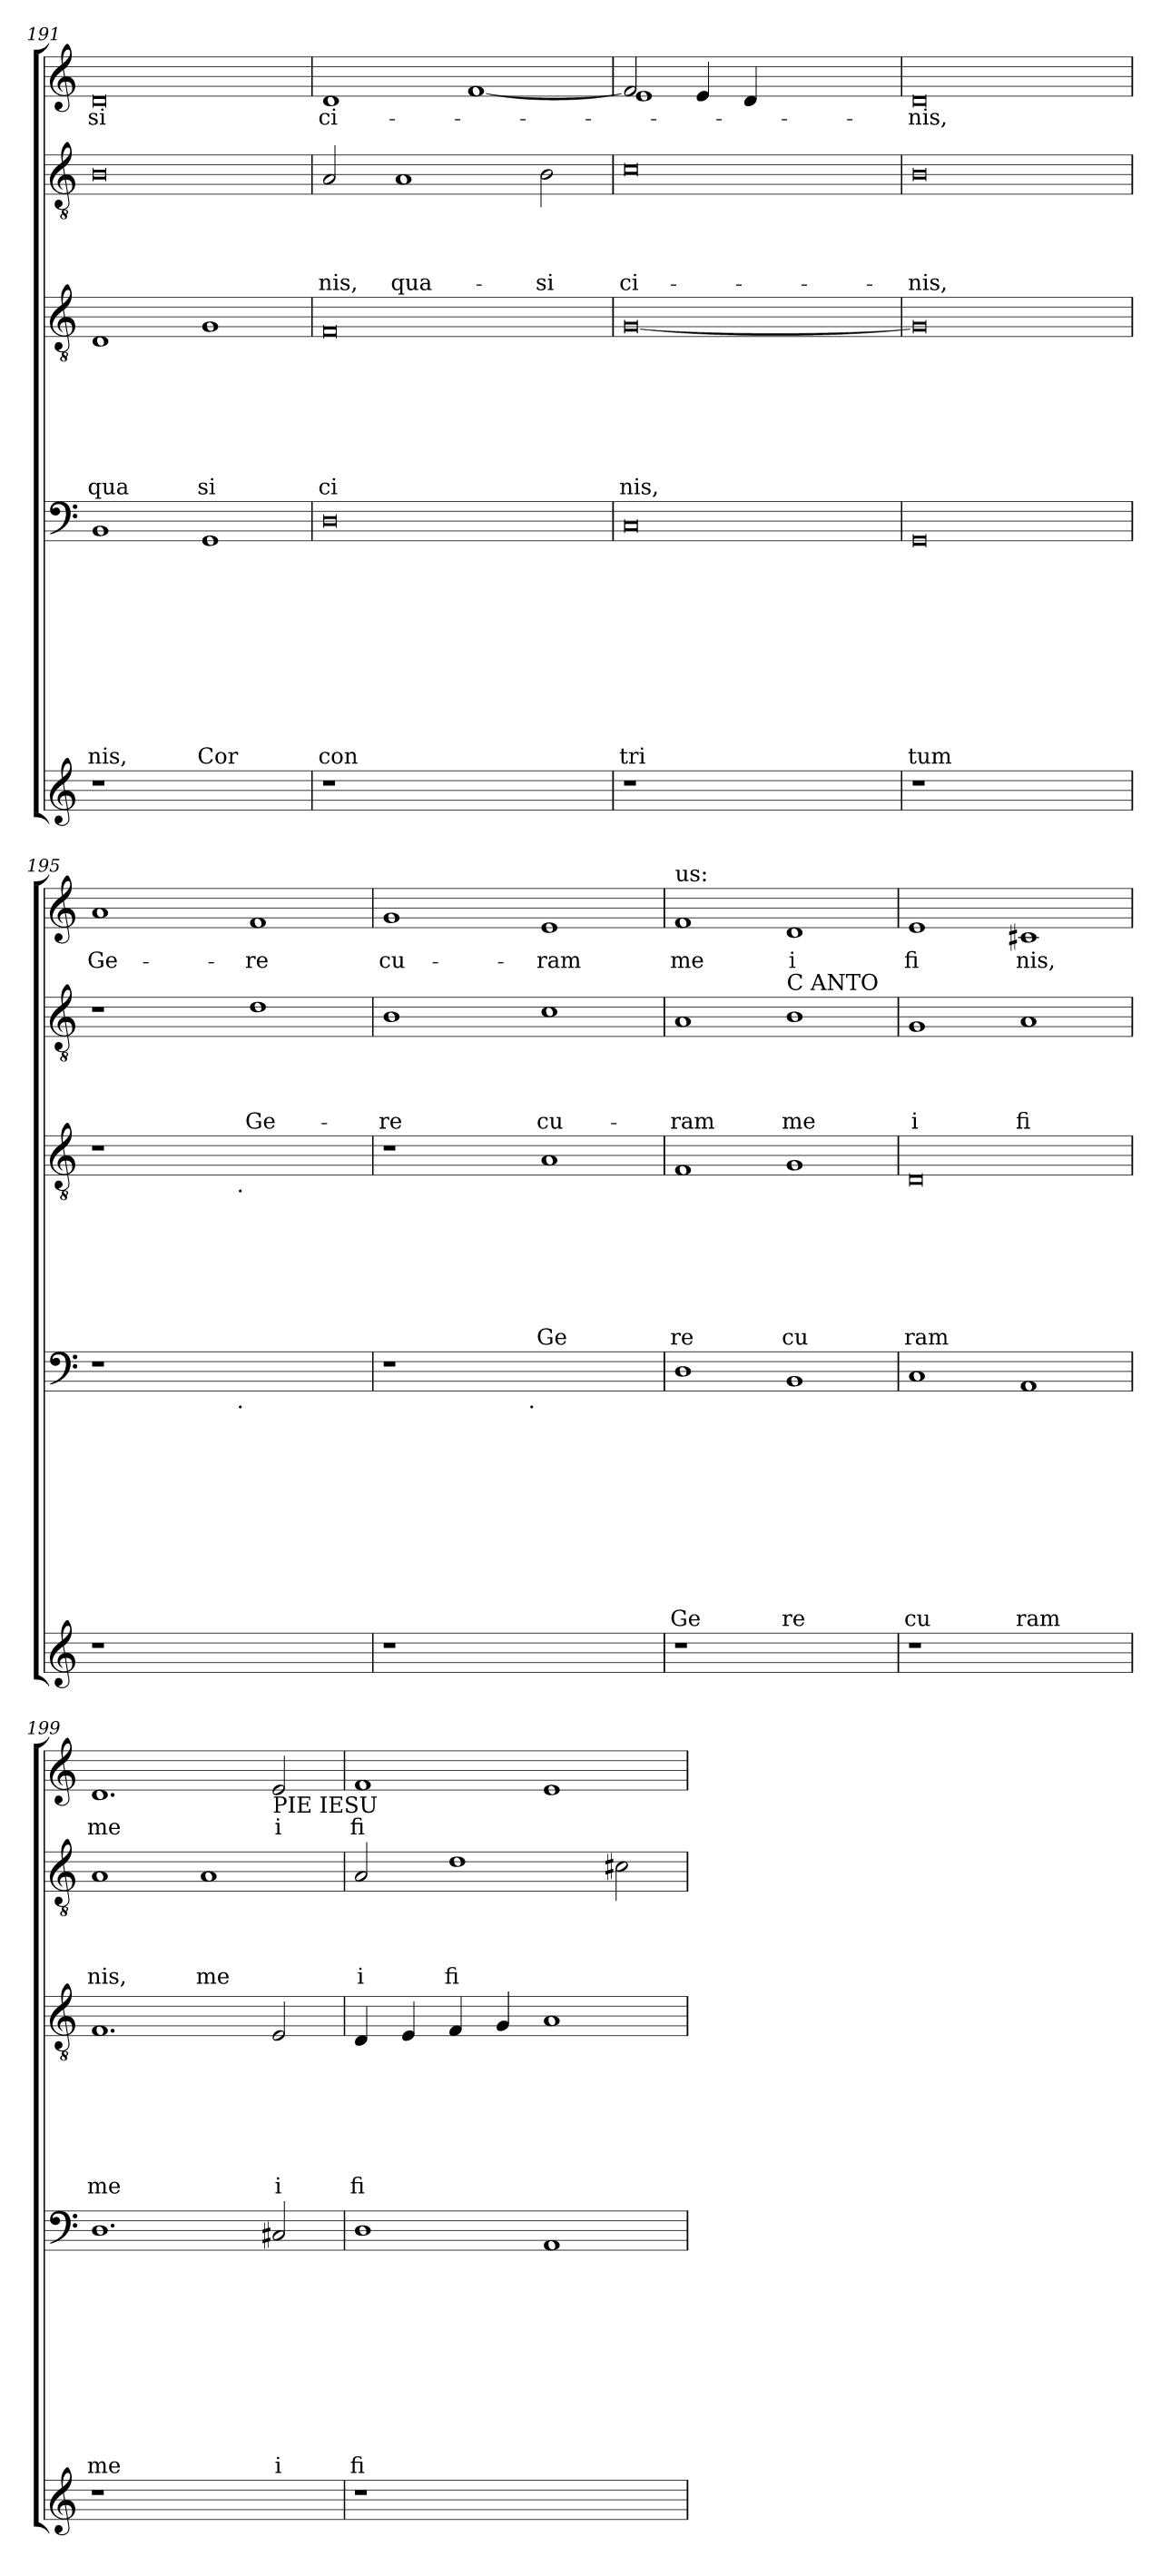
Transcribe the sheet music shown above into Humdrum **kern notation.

**kern	**kern	**text	**text	**text	**text	**text	**text	**text	**text	**text	**text	**kern	**text	**text	**text	**text	**text	**text	**text	**kern	**text	**text	**text	**text	**kern	**text
*part5	*part4	*part4	*part4	*part4	*part4	*part4	*part4	*part4	*part4	*part4	*part4	*part3	*part3	*part3	*part3	*part3	*part3	*part3	*part3	*part2	*part2	*part2	*part2	*part2	*part1	*part1
*staff5	*staff4	*staff4	*staff4	*staff4	*staff4	*staff4	*staff4	*staff4	*staff4	*staff4	*staff4	*staff3	*staff3	*staff3	*staff3	*staff3	*staff3	*staff3	*staff3	*staff2	*staff2	*staff2	*staff2	*staff2	*staff1	*staff1
*clefG2	*clefF4	*	*	*	*	*	*	*	*	*	*	*clefGv2	*	*	*	*	*	*	*	*clefGv2	*	*	*	*	*clefG2	*
*k[]	*k[]	*	*	*	*	*	*	*	*	*	*	*k[]	*	*	*	*	*	*	*	*k[]	*	*	*	*	*k[]	*
*C:	*C:	*	*	*	*	*	*	*	*	*	*	*C:	*	*	*	*	*	*	*	*C:	*	*	*	*	*C:	*
=191	=191	=191	=191	=191	=191	=191	=191	=191	=191	=191	=191	=191	=191	=191	=191	=191	=191	=191	=191	=191	=191	=191	=191	=191	=191	=191
!	!	!	!	!	!	!	!	!	!	!	!LO:LY:b	!	!	!	!	!	!	!	!LO:LY:b	!	!	!	!	!	!	!LO:LY:b
1r	1BB	.	.	.	.	.	.	.	.	.	nis,	1D	.	.	.	.	.	.	qua	0B	.	.	.	.	0d	-si
!	!	!	!	!	!	!	!	!	!	!	!LO:LY:b	!	!	!	!	!	!	!	!LO:LY:b	!	!	!	!	!	!	!
1ryy	1GG	.	.	.	.	.	.	.	.	.	Cor	1G	.	.	.	.	.	.	si	.	.	.	.	.	.	.
=192	=192	=192	=192	=192	=192	=192	=192	=192	=192	=192	=192	=192	=192	=192	=192	=192	=192	=192	=192	=192	=192	=192	=192	=192	=192	=192
!	!	!	!	!	!	!	!	!	!	!	!LO:LY:b	!	!	!	!	!	!	!	!LO:LY:b	!	!	!	!	!LO:LY:b	!	!LO:LY:b
1r	0D	.	.	.	.	.	.	.	.	.	con	0F	.	.	.	.	.	.	ci	2A/	.	.	.	-nis,	1d	ci-
!	!	!	!	!	!	!	!	!	!	!	!	!	!	!	!	!	!	!	!	!	!	!	!	!LO:LY:b	!	!
.	.	.	.	.	.	.	.	.	.	.	.	.	.	.	.	.	.	.	.	1A	.	.	.	qua-	.	.
1ryy	.	.	.	.	.	.	.	.	.	.	.	.	.	.	.	.	.	.	.	.	.	.	.	.	[<1f	.
!	!	!	!	!	!	!	!	!	!	!	!	!	!	!	!	!	!	!	!	!	!	!	!	!LO:LY:b	!	!
.	.	.	.	.	.	.	.	.	.	.	.	.	.	.	.	.	.	.	.	2B\	.	.	.	-si	.	.
=193	=193	=193	=193	=193	=193	=193	=193	=193	=193	=193	=193	=193	=193	=193	=193	=193	=193	=193	=193	=193	=193	=193	=193	=193	=193	=193
!	!	!	!	!	!	!	!	!	!	!	!LO:LY:b	!	!	!	!	!	!	!	!LO:LY:b	!	!	!	!	!LO:LY:b	!	!
*	*	*	*	*	*	*	*	*	*	*	*	*	*	*	*	*	*	*	*	*	*	*	*	*	*^	*
1r	0C	.	.	.	.	.	.	.	.	.	tri	[<0G	.	.	.	.	.	.	nis,	0c	.	.	.	ci-	2f/]	1e	.
.	.	.	.	.	.	.	.	.	.	.	.	.	.	.	.	.	.	.	.	.	.	.	.	.	4e/	.	.
.	.	.	.	.	.	.	.	.	.	.	.	.	.	.	.	.	.	.	.	.	.	.	.	.	4d/	.	.
1ryy	.	.	.	.	.	.	.	.	.	.	.	.	.	.	.	.	.	.	.	.	.	.	.	.	1ryy	1ryy	.
=194	=194	=194	=194	=194	=194	=194	=194	=194	=194	=194	=194	=194	=194	=194	=194	=194	=194	=194	=194	=194	=194	=194	=194	=194	=194	=194	=194
!	!	!	!	!	!	!	!	!	!	!	!LO:LY:b	!	!	!	!	!	!	!	!	!	!	!	!	!LO:LY:b	!	!	!LO:LY:b
*	*	*	*	*	*	*	*	*	*	*	*	*	*	*	*	*	*	*	*	*	*	*	*	*	*v	*v	*
1r	0GG	.	.	.	.	.	.	.	.	.	tum	0G]	.	.	.	.	.	.	.	0B	.	.	.	-nis,	0d	-nis,
1ryy	.	.	.	.	.	.	.	.	.	.	.	.	.	.	.	.	.	.	.	.	.	.	.	.	.	.
=195	=195	=195	=195	=195	=195	=195	=195	=195	=195	=195	=195	=195	=195	=195	=195	=195	=195	=195	=195	=195	=195	=195	=195	=195	=195	=195
!	!	!	!	!	!	!	!	!	!	!	!	!	!	!	!	!	!	!	!	!	!	!	!	!	!	!LO:LY:b
*	*^	*	*	*	*	*	*	*	*	*	*	*^	*	*	*	*	*	*	*	*	*	*	*	*	*	*
1r	1r	2ryy	.	.	.	.	.	.	.	.	.	.	1r	2ryy	.	.	.	.	.	.	.	1r	.	.	.	.	1a	Ge-
.	.	4...ryy	.	.	.	.	.	.	.	.	.	.	.	4...ryy	.	.	.	.	.	.	.	.	.	.	.	.	.	.
!	!	!	!	!	!	!	!	!	!	!	!	!	!	!LO:TX:b:t=.	!	!	!	!	!	!	!	!	!	!	!	!	!	!
!	!	!LO:TX:b:t=.	!	!	!	!	!	!	!	!	!	!	!	!	!	!	!	!	!	!	!	!	!	!	!	!	!	!
.	.	1ryy	.	.	.	.	.	.	.	.	.	.	.	1ryy	.	.	.	.	.	.	.	.	.	.	.	.	.	.
!	!	!	!	!	!	!	!	!	!	!	!	!	!	!	!	!	!	!	!	!	!	!	!	!	!	!LO:LY:b	!	!LO:LY:b
1ryy	1ryy	.	.	.	.	.	.	.	.	.	.	.	1ryy	.	.	.	.	.	.	.	.	1d	.	.	.	Ge-	1f	-re
.	.	32ryy	.	.	.	.	.	.	.	.	.	.	.	32ryy	.	.	.	.	.	.	.	.	.	.	.	.	.	.
=196	=196	=196	=196	=196	=196	=196	=196	=196	=196	=196	=196	=196	=196	=196	=196	=196	=196	=196	=196	=196	=196	=196	=196	=196	=196	=196	=196	=196
!	!	!	!	!	!	!	!	!	!	!	!	!	!	!	!	!	!	!	!	!	!	!	!	!	!	!LO:LY:b	!	!LO:LY:b
*	*	*	*	*	*	*	*	*	*	*	*	*	*v	*v	*	*	*	*	*	*	*	*	*	*	*	*	*	*
1r	1r	2ryy	.	.	.	.	.	.	.	.	.	.	1r	.	.	.	.	.	.	.	1B	.	.	.	-re	1g	cu-
.	.	4...ryy	.	.	.	.	.	.	.	.	.	.	.	.	.	.	.	.	.	.	.	.	.	.	.	.	.
!	!	!LO:TX:b:t=.	!	!	!	!	!	!	!	!	!	!	!	!	!	!	!	!	!	!	!	!	!	!	!	!	!
.	.	1ryy	.	.	.	.	.	.	.	.	.	.	.	.	.	.	.	.	.	.	.	.	.	.	.	.	.
!	!	!	!	!	!	!	!	!	!	!	!	!	!	!	!	!	!	!	!	!LO:LY:b	!	!	!	!	!LO:LY:b	!	!LO:LY:b
1ryy	1ryy	.	.	.	.	.	.	.	.	.	.	.	1A	.	.	.	.	.	.	Ge	1c	.	.	.	cu-	1e	-ram
.	.	32ryy	.	.	.	.	.	.	.	.	.	.	.	.	.	.	.	.	.	.	.	.	.	.	.	.	.
!!LO:LB:g=z
=197	=197	=197	=197	=197	=197	=197	=197	=197	=197	=197	=197	=197	=197	=197	=197	=197	=197	=197	=197	=197	=197	=197	=197	=197	=197	=197	=197
!	!	!	!	!	!	!	!	!	!	!	!	!	!	!	!	!	!	!	!	!	!	!	!	!	!	!LO:TX:a:t=us&colon;	!
!	!	!	!	!	!	!	!	!	!	!	!	!LO:LY:b	!	!	!	!	!	!	!	!LO:LY:b	!	!	!	!	!LO:LY:b	!	!LO:LY:b
*	*v	*v	*	*	*	*	*	*	*	*	*	*	*	*	*	*	*	*	*	*	*	*	*	*	*	*	*
1r	1D	.	.	.	.	.	.	.	.	.	Ge	1F	.	.	.	.	.	.	re	1A	.	.	.	-ram	1f	me
!	!	!	!	!	!	!	!	!	!	!	!	!	!	!	!	!	!	!	!	!LO:TX:a:t=C ANTO	!	!	!	!	!	!
!	!	!	!	!	!	!	!	!	!	!	!LO:LY:b	!	!	!	!	!	!	!	!LO:LY:b	!	!	!	!	!LO:LY:b	!	!LO:LY:b
1ryy	1BB	.	.	.	.	.	.	.	.	.	re	1G	.	.	.	.	.	.	cu	1B	.	.	.	me	1d	i
=198	=198	=198	=198	=198	=198	=198	=198	=198	=198	=198	=198	=198	=198	=198	=198	=198	=198	=198	=198	=198	=198	=198	=198	=198	=198	=198
!	!	!	!	!	!	!	!	!	!	!	!LO:LY:b	!	!	!	!	!	!	!	!LO:LY:b	!	!	!	!	!LO:LY:b	!	!LO:LY:b
1r	1C	.	.	.	.	.	.	.	.	.	cu	0D	.	.	.	.	.	.	ram	1G	.	.	.	i	1e	fi
!	!	!	!	!	!	!	!	!	!	!	!LO:LY:b	!	!	!	!	!	!	!	!	!	!	!	!	!LO:LY:b	!	!LO:LY:b
1ryy	1AA	.	.	.	.	.	.	.	.	.	ram	.	.	.	.	.	.	.	.	1A	.	.	.	fi	1c#X	nis,
=199	=199	=199	=199	=199	=199	=199	=199	=199	=199	=199	=199	=199	=199	=199	=199	=199	=199	=199	=199	=199	=199	=199	=199	=199	=199	=199
!	!	!	!	!	!	!	!	!	!	!	!LO:LY:b	!	!	!	!	!	!	!	!LO:LY:b	!	!	!	!	!LO:LY:b	!	!LO:LY:b
1r	1.D	.	.	.	.	.	.	.	.	.	me	1.F	.	.	.	.	.	.	me	1A	.	.	.	nis,	1.d	me
!	!	!	!	!	!	!	!	!	!	!	!	!	!	!	!	!	!	!	!	!	!	!	!	!LO:LY:b	!	!
1ryy	.	.	.	.	.	.	.	.	.	.	.	.	.	.	.	.	.	.	.	1A	.	.	.	me	.	.
!	!	!	!	!	!	!	!	!	!	!	!	!	!	!	!	!	!	!	!	!	!	!	!	!	!LO:TX:b:t=PIE IESU	!
!	!	!	!	!	!	!	!	!	!	!	!LO:LY:b	!	!	!	!	!	!	!	!LO:LY:b	!	!	!	!	!	!	!LO:LY:b
.	2C#X/	.	.	.	.	.	.	.	.	.	i	2E/	.	.	.	.	.	.	i	.	.	.	.	.	2e/	i
=200	=200	=200	=200	=200	=200	=200	=200	=200	=200	=200	=200	=200	=200	=200	=200	=200	=200	=200	=200	=200	=200	=200	=200	=200	=200	=200
!	!	!	!	!	!	!	!	!	!	!	!LO:LY:b	!	!	!	!	!	!	!	!LO:LY:b	!	!	!	!	!LO:LY:b	!	!LO:LY:b
1r	1D	.	.	.	.	.	.	.	.	.	fi	4D/	.	.	.	.	.	.	fi	2A/	.	.	.	i	1f	fi
.	.	.	.	.	.	.	.	.	.	.	.	4E/	.	.	.	.	.	.	.	.	.	.	.	.	.	.
!	!	!	!	!	!	!	!	!	!	!	!	!	!	!	!	!	!	!	!	!	!	!	!	!LO:LY:b	!	!
.	.	.	.	.	.	.	.	.	.	.	.	4F/	.	.	.	.	.	.	.	1d	.	.	.	fi	.	.
.	.	.	.	.	.	.	.	.	.	.	.	4G/	.	.	.	.	.	.	.	.	.	.	.	.	.	.
1ryy	1AA	.	.	.	.	.	.	.	.	.	.	1A	.	.	.	.	.	.	.	.	.	.	.	.	1e	.
.	.	.	.	.	.	.	.	.	.	.	.	.	.	.	.	.	.	.	.	2c#\	.	.	.	.	.	.
=	=	=	=	=	=	=	=	=	=	=	=	=	=	=	=	=	=	=	=	=	=	=	=	=	=	=
*-	*-	*-	*-	*-	*-	*-	*-	*-	*-	*-	*-	*-	*-	*-	*-	*-	*-	*-	*-	*-	*-	*-	*-	*-	*-	*-
